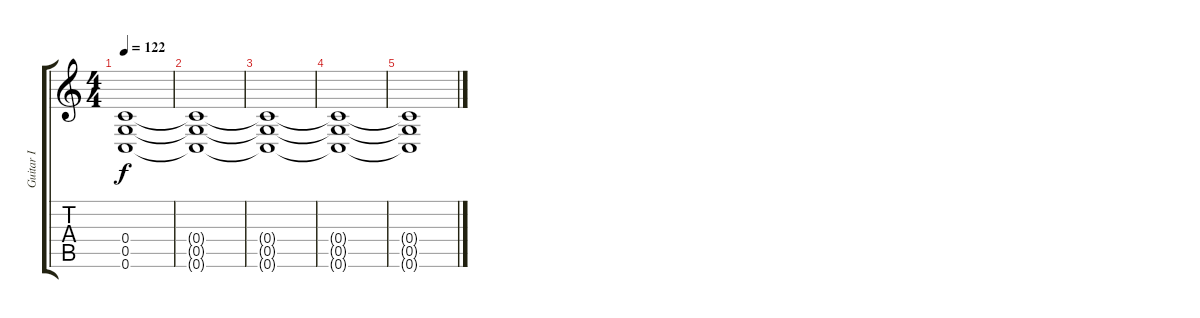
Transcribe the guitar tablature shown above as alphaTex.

\track ("Guitar I" "Guitar I") {instrument distortionguitar}
\staff {score tabs}
\tuning (D4 A3 F3 C3 G2 C2) {hide}
\ts (4 4)
\tempo 122
\clef g2
\ks c
(0.4{t} 0.5{t} 0.6{t}).1{dy f} |
(0.4{t} 0.5{t} 0.6{t}).1 |
(0.4{t} 0.5{t} 0.6{t}).1 |
(0.4{t} 0.5{t} 0.6{t}).1 |
(0.4{t} 0.5{t} 0.6{t}).1
